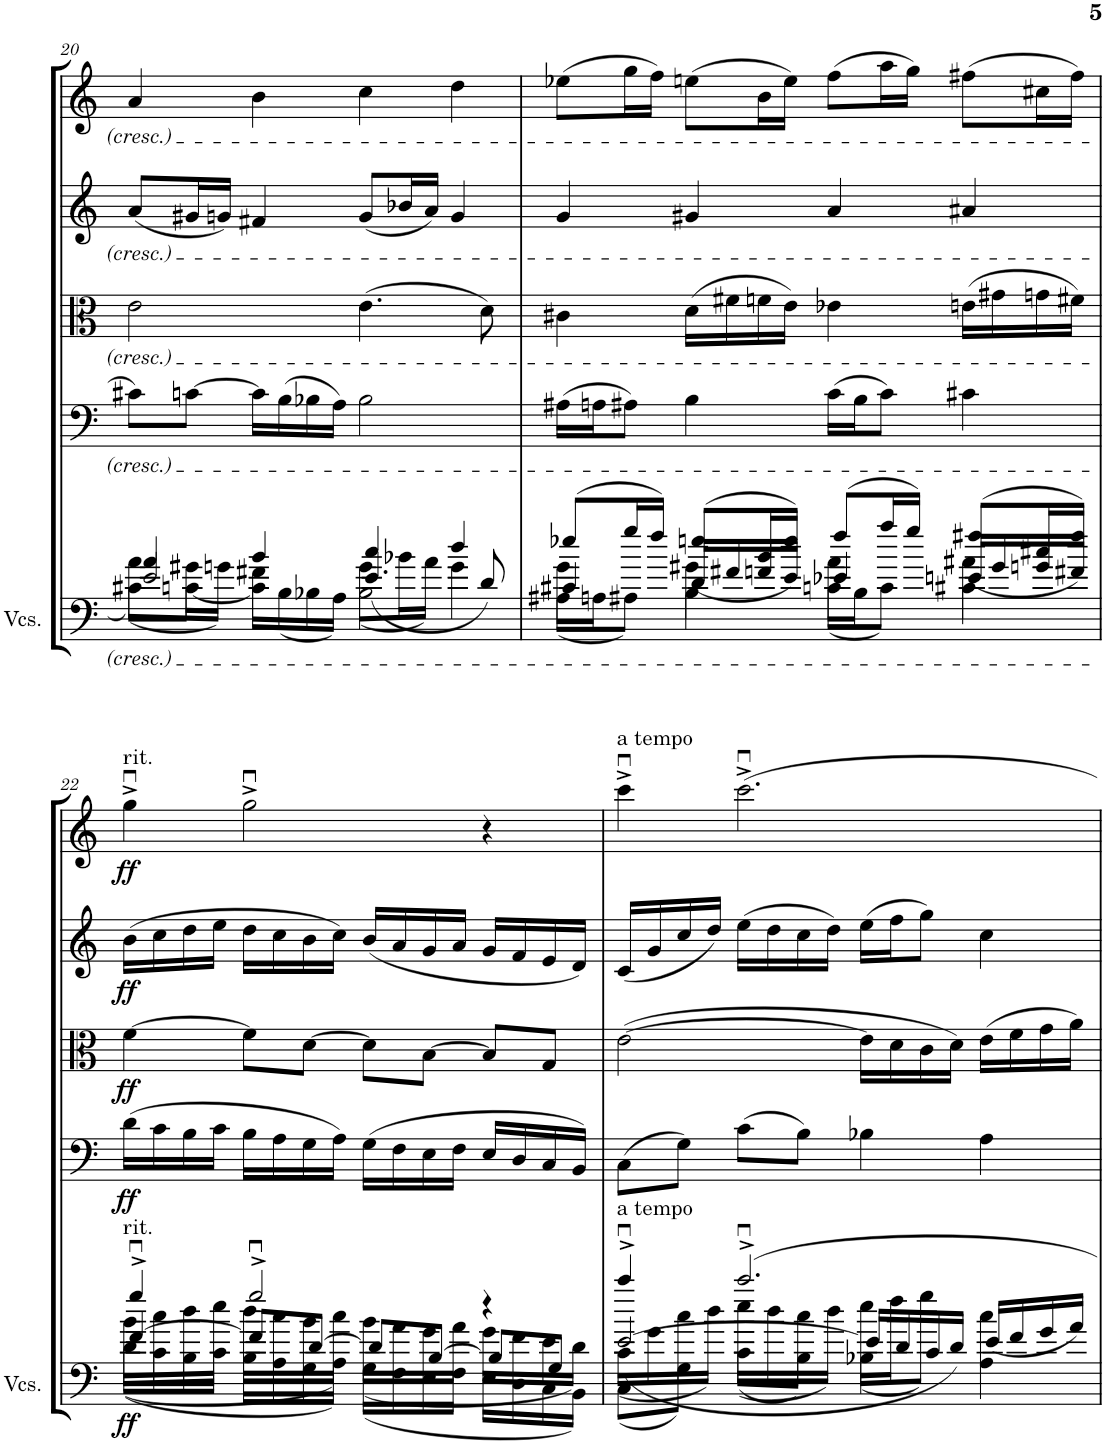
**kern	**dynam	**kern	**dynam	**kern	**dynam	**kern	**dynam	**kern	**dynam
*part5	*part5	*part4	*part4	*part3	*part3	*part2	*part2	*part1	*part1
*staff5	*staff5	*staff4	*staff4	*staff3	*staff3	*staff2	*staff2	*staff1	*staff1
*I"Violoncellos	*	*I"Violoncello	*	*I"Viola	*	*I"Violin II	*	*I"Violin I	*
*I'Vcs.	*	*I'Vc	*	*I'Vla	*	*I'Vln	*	*I'Vln	*
!!LO:PB:g=z
*clefF4	*	*clefF4	*	*clefC3	*	*clefG2	*	*clefG2	*
*k[]	*	*k[]	*	*k[]	*	*k[]	*	*k[]	*
*M4/4	*	*M4/4	*	*M4/4	*	*M4/4	*	*M4/4	*
=20	=20	=20	=20	=20	=20	=20	=20	=20	=20
*^	*	*	*	*	*	*	*	*	*
*	*^	*	*	*	*	*	*	*	*	*
*	*	*^	*	*	*	*	*	*	*	*	*
4a/	(8a\L	2e/	8c#X\L	.	8c#X\L	.	2e\	.	(8a/L	.	4a/	.
.	16g#X\L	.	[8cn\J	.	[8cn\J	.	.	.	16g#X/L	.	.	.
.	16gn\JJ)	.	.	.	.	.	.	.	16gn/JJ)	.	.	.
4b/	4f#X\	.	16c\LL]	.	16c\LL]	.	.	.	4f#X/	.	4b\	.
.	.	.	(16B\	.	(16B\	.	.	.	.	.	.	.
.	.	.	16B-X\	.	16B-X\	.	.	.	.	.	.	.
.	.	.	16A\JJ)	.	16A\JJ)	.	.	.	.	.	.	.
4cc/	(8g\L	(4.e/	2B-\	.	2B-\	.	(4.e\	.	(8g/L	.	4cc\	.
.	16b-X\L	.	.	.	.	.	.	.	16b-X/L	.	.	.
.	16a\JJ)	.	.	.	.	.	.	.	16a/JJ)	.	.	.
4dd/	4g\	.	.	.	.	.	.	.	4g/	.	4dd\	.
.	.	8d/)	.	.	.	.	8d\)	.	.	.	.	.
=21	=21	=21	=21	=21	=21	=21	=21	=21	=21	=21	=21	=21
(8ee-X/L	4g\	4c#X/	(16A#X\LL	.	(16A#X\LL	.	4c#X\	.	4g/	.	(8ee-X\L	.
.	.	.	16An\J	.	16An\J	.	.	.	.	.	.	.
16gg/L	.	.	8A#X\J)	.	8A#X\J)	.	.	.	.	.	16gg\L	.
16ff/JJ)	.	.	.	.	.	.	.	.	.	.	16ff\JJ)	.
(8een/L	4g#X\	(16d/LL	4B\	.	4B\	.	(16d\LL	.	4g#X/	.	(8een\L	.
.	.	16f#X/	.	.	.	.	16f#X\	.	.	.	.	.
16b/L	.	16fn/	.	.	.	.	16fn\	.	.	.	16b\L	.
16ee/JJ)	.	16e/JJ)	.	.	.	.	16e\JJ)	.	.	.	16ee\JJ)	.
(8ff/L	4a\	4e-X/	(16cn\LL	.	(16c\LL	.	4e-X\	.	4a/	.	(8ff\L	.
.	.	.	16B\J	.	16B\J	.	.	.	.	.	.	.
16aa/L	.	.	8c\J)	.	8c\J)	.	.	.	.	.	16aa\L	.
16gg/JJ)	.	.	.	.	.	.	.	.	.	.	16gg\JJ)	.
(8ff#X/L	4a#X\	(16en/LL	4c#X\	.	4c#X\	.	(16en\LL	.	4a#X/	.	(8ff#X\L	.
.	.	16g#/	.	.	.	.	16g#X\	.	.	.	.	.
16cc#X/L	.	16gn/	.	.	.	.	16gn\	.	.	.	16cc#X\L	.
16ff#/JJ)	.	16f#X/JJ)	.	.	.	.	16f#X\JJ)	.	.	.	16ff#\JJ)	.
!!LO:LB:g=z
=22	=22	=22	=22	=22	=22	=22	=22	=22	=22	=22	=22	=22
!	!	!	!	!	!	!	!	!	!	!	!LO:TX:a:t=rit.	!
!LO:TX:a:t=rit.	!	!	!	!	!	!	!	!	!	!	!	!
!	!	!	!	!LO:DY:b	!	!LO:DY:b	!	!LO:DY:b	!	!LO:DY:b	!	!LO:DY:b
4ggu^/	(16b\LL	[4f/	(16d\LL	ff	(16d\LL	ff	[4f\	ff	(16b\LL	ff	4ggu^\	ff
.	16cc\	.	16c\	.	16c\	.	.	.	16cc\	.	.	.
.	16dd\	.	16B\	.	16B\	.	.	.	16dd\	.	.	.
.	16ee\JJ	.	16c\JJ	.	16c\JJ	.	.	.	16ee\JJ	.	.	.
2ggu^/	16dd\LL	8f/L]	16B\LL	.	16B\LL	.	8f\L]	.	16dd\LL	.	2ggu^\	.
.	16cc\	.	16A\	.	16A\	.	.	.	16cc\	.	.	.
.	16b\	[8d/J	16G\	.	16G\	.	[8d\J	.	16b\	.	.	.
.	16cc\JJ)	.	16A\JJ)	.	16A\JJ)	.	.	.	16cc\JJ)	.	.	.
.	(16b\LL	8d/L]	(16G\LL	.	(16G\LL	.	8d\L]	.	(16b/LL	.	.	.
.	16a\	.	16F\	.	16F\	.	.	.	16a/	.	.	.
.	16g\	[8B/J	16E\	.	16E\	.	[8B\J	.	16g/	.	.	.
.	16a\JJ	.	16F\JJ	.	16F\JJ	.	.	.	16a/JJ	.	.	.
4r	16g\LL	8B/L]	16E\LL	.	16E/LL	.	8B/L]	.	16g/LL	.	4r	.
.	16f\	.	16D\	.	16D/	.	.	.	16f/	.	.	.
.	16e\	8G/J	16C\	.	16C/	.	8G/J	.	16e/	.	.	.
.	16d\JJ)	.	16BB\JJ)	.	16BB/JJ)	.	.	.	16d/JJ)	.	.	.
=23	=23	=23	=23	=23	=23	=23	=23	=23	=23	=23	=23	=23
!	!	!	!	!	!	!	!	!	!	!	!LO:TX:a:t=a tempo	!
!LO:TX:a:t=a tempo	!	!	!	!	!	!	!	!	!	!	!	!
4cccu^/	(16c\LL	([2e/	(8C\L	.	(8C\L	.	([2e\	.	(16c/LL	.	4cccu^\	.
.	16g\	.	.	.	.	.	.	.	16g/	.	.	.
.	16cc\	.	8G\J)	.	8G\J)	.	.	.	16cc/	.	.	.
.	16dd\JJ)	.	.	.	.	.	.	.	16dd/JJ)	.	.	.
2.cccu^/	(16ee\LL	.	(8c\L	.	(8c\L	.	.	.	(16ee\LL	.	2.cccu^\	.
.	16dd\	.	.	.	.	.	.	.	16dd\	.	.	.
.	16cc\	.	8B\J)	.	8B\J)	.	.	.	16cc\	.	.	.
.	16dd\JJ)	.	.	.	.	.	.	.	16dd\JJ)	.	.	.
.	(16ee\LL	16e/LL]	4B-X\	.	4B-X\	.	16e\LL]	.	(16ee\LL	.	.	.
.	16ff\J	16d/	.	.	.	.	16d\	.	16ff\J	.	.	.
.	8gg\J)	16c/	.	.	.	.	16c\	.	8gg\J)	.	.	.
.	.	16d/JJ)	.	.	.	.	16d\JJ)	.	.	.	.	.
.	4cc\	(16e/LL	4A\	.	4A\	.	(16e\LL	.	4cc\	.	.	.
.	.	16f/	.	.	.	.	16f\	.	.	.	.	.
.	.	16g/	.	.	.	.	16g\	.	.	.	.	.
.	.	16a/JJ)	.	.	.	.	16a\JJ)	.	.	.	.	.
*v	*v	*v	*v	*	*	*	*	*	*	*	*	*
=	=	=	=	=	=	=	=	=	=
*-	*-	*-	*-	*-	*-	*-	*-	*-	*-
